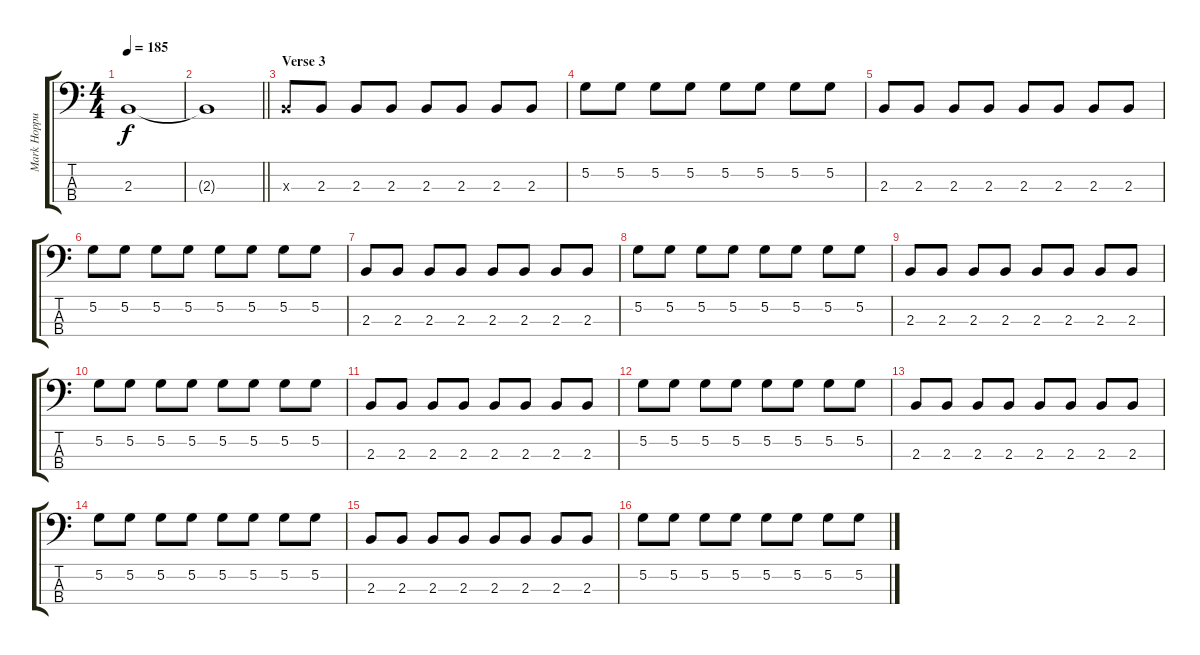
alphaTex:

\track ("Mark Hoppus - Bass" "Mark Hoppu") {instrument electricbasspick}
\staff {score tabs}
\tuning (G2 D2 A1 D1) {hide}
\ts (4 4)
\tempo 185
\clef f4
\ks c
2.3{t}.1{dy f} |
\barLineRight lightlight
2.3{t}.1 |
\section ("" "Verse 3")
2.3{x}.8 2.3.8 2.3.8 2.3.8 2.3.8 2.3.8 2.3.8 2.3.8 |
5.2.8 5.2.8 5.2.8 5.2.8 5.2.8 5.2.8 5.2.8 5.2.8 |
2.3.8 2.3.8 2.3.8 2.3.8 2.3.8 2.3.8 2.3.8 2.3.8 |
5.2.8 5.2.8 5.2.8 5.2.8 5.2.8 5.2.8 5.2.8 5.2.8 |
2.3.8 2.3.8 2.3.8 2.3.8 2.3.8 2.3.8 2.3.8 2.3.8 |
5.2.8 5.2.8 5.2.8 5.2.8 5.2.8 5.2.8 5.2.8 5.2.8 |
2.3.8 2.3.8 2.3.8 2.3.8 2.3.8 2.3.8 2.3.8 2.3.8 |
5.2.8 5.2.8 5.2.8 5.2.8 5.2.8 5.2.8 5.2.8 5.2.8 |
2.3.8 2.3.8 2.3.8 2.3.8 2.3.8 2.3.8 2.3.8 2.3.8 |
5.2.8 5.2.8 5.2.8 5.2.8 5.2.8 5.2.8 5.2.8 5.2.8 |
2.3.8 2.3.8 2.3.8 2.3.8 2.3.8 2.3.8 2.3.8 2.3.8 |
5.2.8 5.2.8 5.2.8 5.2.8 5.2.8 5.2.8 5.2.8 5.2.8 |
2.3.8 2.3.8 2.3.8 2.3.8 2.3.8 2.3.8 2.3.8 2.3.8 |
5.2.8 5.2.8 5.2.8 5.2.8 5.2.8 5.2.8 5.2.8 5.2.8
